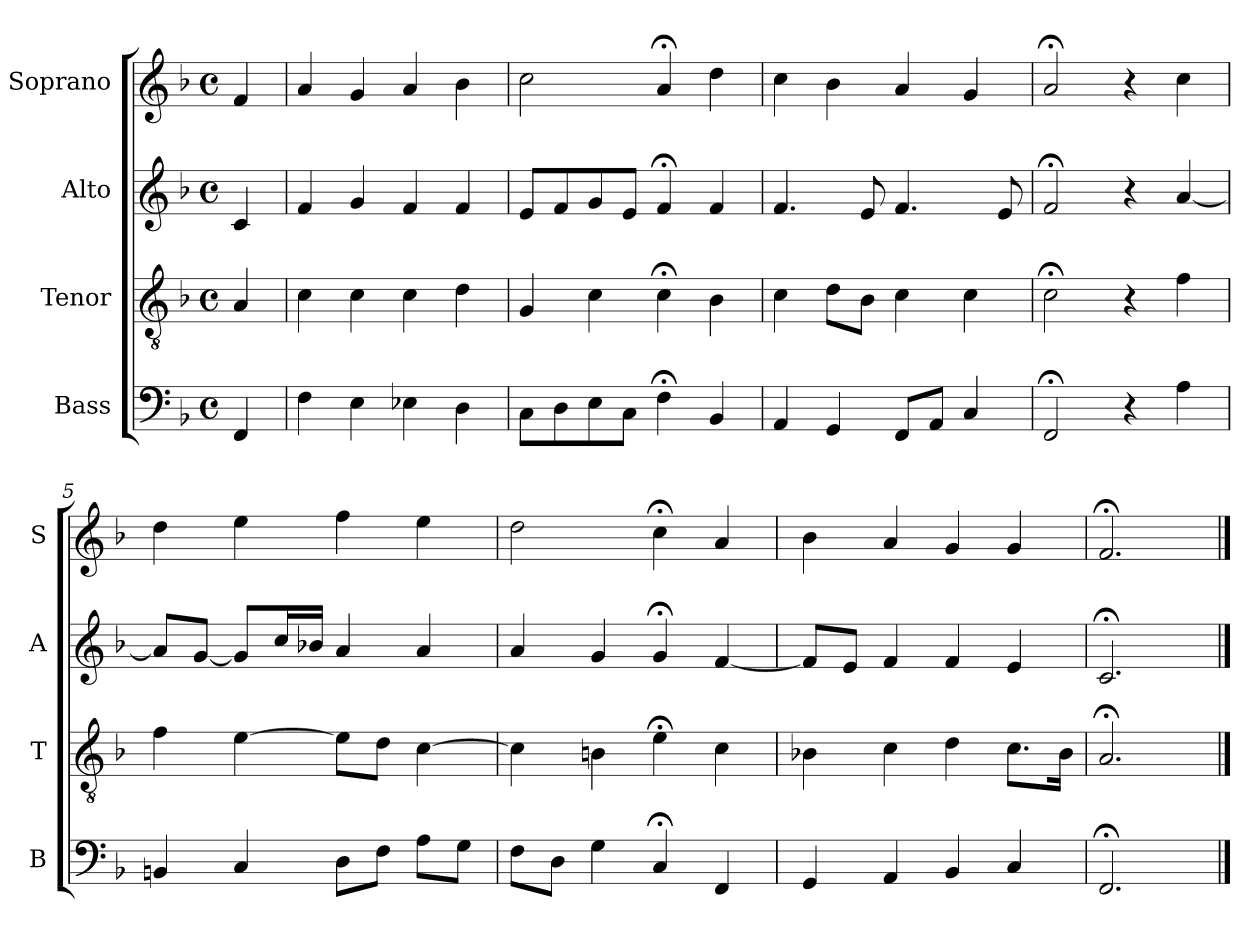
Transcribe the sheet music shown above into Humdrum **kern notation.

**kern	**kern	**kern	**kern
*part4	*part3	*part2	*part1
*staff4	*staff3	*staff2	*staff1
*I"Bass	*I"Tenor	*I"Alto	*I"Soprano
*I'B	*I'T	*I'A	*I'S
*clefF4	*clefGv2	*clefG2	*clefG2
*k[b-]	*k[b-]	*k[b-]	*k[b-]
*F:	*F:	*F:	*F:
*M4/4	*M4/4	*M4/4	*M4/4
*met(c)	*met(c)	*met(c)	*met(c)
*MM100	*MM100	*MM100	*MM100
=	=	=	=
4FF	4A	4c	4f
=1	=1	=1	=1
4F	4c	4f	4a
4E	4c	4g	4g
4E-Xi	4ci	4fi	4ai
4D	4d	4f	4b-
=2	=2	=2	=2
8CL	4G	8eL	2cc
8D	.	8f	.
8E	4c	8g	.
8CJ	.	8eJ	.
4F;<	4c;<	4f;<	4a;<
4BB-	4B-	4f	4dd
=3	=3	=3	=3
4AA	4c	4.f	4cc
4GG	8dL	.	4b-
.	8B-J	8e	.
8FFL	4c	4.f	4a
8AAJ	.	.	.
4C	4c	.	4g
.	.	8e	.
=4	=4	=4	=4
2FF;<	2c;<	2f;<	2a;<
4r	4r	4r	4r
4A	4f	[4a	4cc
=5	=5	=5	=5
4BBn	4f	8aL]	4dd
.	.	[8gJ	.
4C	[4e	8gL]	4ee
.	.	16ccL	.
.	.	16b-XJJ	.
8DL	8eL]	4a	4ff
8FJ	8dJ	.	.
8AL	[4c	4a	4ee
8GJ	.	.	.
=6	=6	=6	=6
8FL	4c]	4a	2dd
8DJ	.	.	.
4G	4Bn	4g	.
4C;<	4e;<	4g;<	4cc;<
4FF	4c	[4f	4a
=7	=7	=7	=7
4GG	4B-X	8fL]	4b-
.	.	8eJ	.
4AA	4c	4f	4a
4BB-	4d	4f	4g
4C	8.cL	4e	4g
.	16B-Jk	.	.
=8	=8	=8	=8
2.FF;<	2.A;<	2.c;<	2.f;<
==	==	==	==
*-	*-	*-	*-
